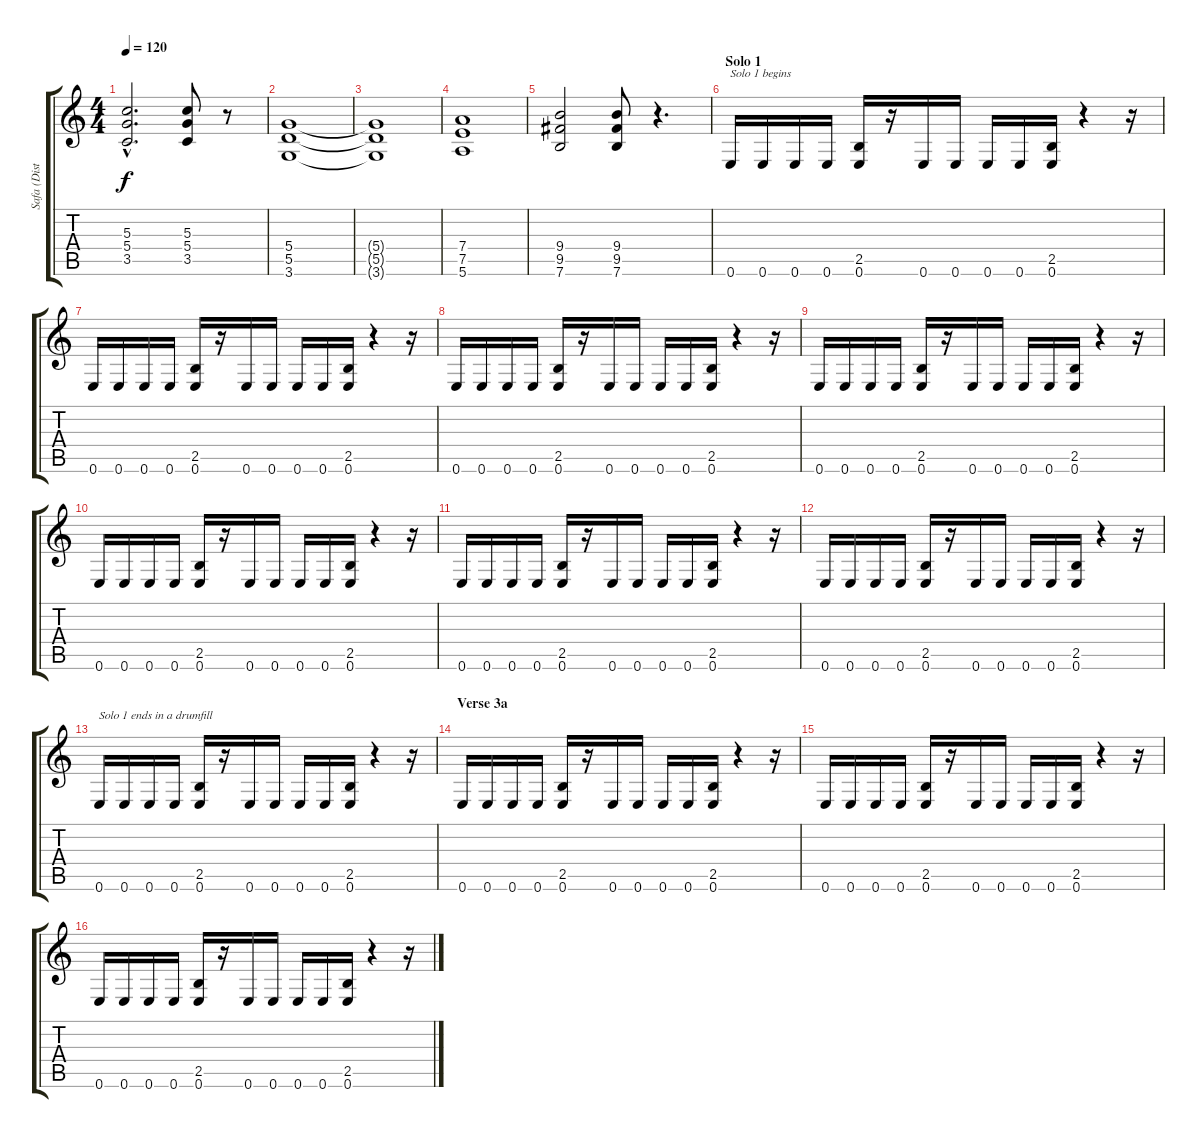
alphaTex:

\track ("Safa (Distortion)" "Safa (Dist") {instrument distortionguitar}
\staff {score tabs}
\tuning (E4 B3 G3 D3 A2 E2) {hide}
\ts (4 4)
\tempo 120
\clef g2
\ks c
(5.3{hac t} 5.4{hac t} 3.5{hac t}).2{d dy f} (5.3 5.4 3.5).8 r.8 |
(5.4 5.5 3.6).1 |
(5.4{t} 5.5{t} 3.6{t}).1 |
(7.4 7.5 5.6).1 |
(9.4 9.5 7.6).2 (9.4 9.5 7.6).8 r.4{d} |
\section ("" "Solo 1")
0.6.16{txt "Solo 1 begins"} 0.6.16 0.6.16 0.6.16 (2.5 0.6).16 r.16 0.6.16 0.6.16 0.6.16 0.6.16 (2.5 0.6).16 r.4 r.16 |
0.6.16 0.6.16 0.6.16 0.6.16 (2.5 0.6).16 r.16 0.6.16 0.6.16 0.6.16 0.6.16 (2.5 0.6).16 r.4 r.16 |
0.6.16 0.6.16 0.6.16 0.6.16 (2.5 0.6).16 r.16 0.6.16 0.6.16 0.6.16 0.6.16 (2.5 0.6).16 r.4 r.16 |
0.6.16 0.6.16 0.6.16 0.6.16 (2.5 0.6).16 r.16 0.6.16 0.6.16 0.6.16 0.6.16 (2.5 0.6).16 r.4 r.16 |
0.6.16 0.6.16 0.6.16 0.6.16 (2.5 0.6).16 r.16 0.6.16 0.6.16 0.6.16 0.6.16 (2.5 0.6).16 r.4 r.16 |
0.6.16 0.6.16 0.6.16 0.6.16 (2.5 0.6).16 r.16 0.6.16 0.6.16 0.6.16 0.6.16 (2.5 0.6).16 r.4 r.16 |
0.6.16 0.6.16 0.6.16 0.6.16 (2.5 0.6).16 r.16 0.6.16 0.6.16 0.6.16 0.6.16 (2.5 0.6).16 r.4 r.16 |
0.6.16{txt "Solo 1 ends in a drumfill"} 0.6.16 0.6.16 0.6.16 (2.5 0.6).16 r.16 0.6.16 0.6.16 0.6.16 0.6.16 (2.5 0.6).16 r.4 r.16 |
\section ("" "Verse 3a")
0.6.16 0.6.16 0.6.16 0.6.16 (2.5 0.6).16 r.16 0.6.16 0.6.16 0.6.16 0.6.16 (2.5 0.6).16 r.4 r.16 |
0.6.16 0.6.16 0.6.16 0.6.16 (2.5 0.6).16 r.16 0.6.16 0.6.16 0.6.16 0.6.16 (2.5 0.6).16 r.4 r.16 |
0.6.16 0.6.16 0.6.16 0.6.16 (2.5 0.6).16 r.16 0.6.16 0.6.16 0.6.16 0.6.16 (2.5 0.6).16 r.4 r.16
